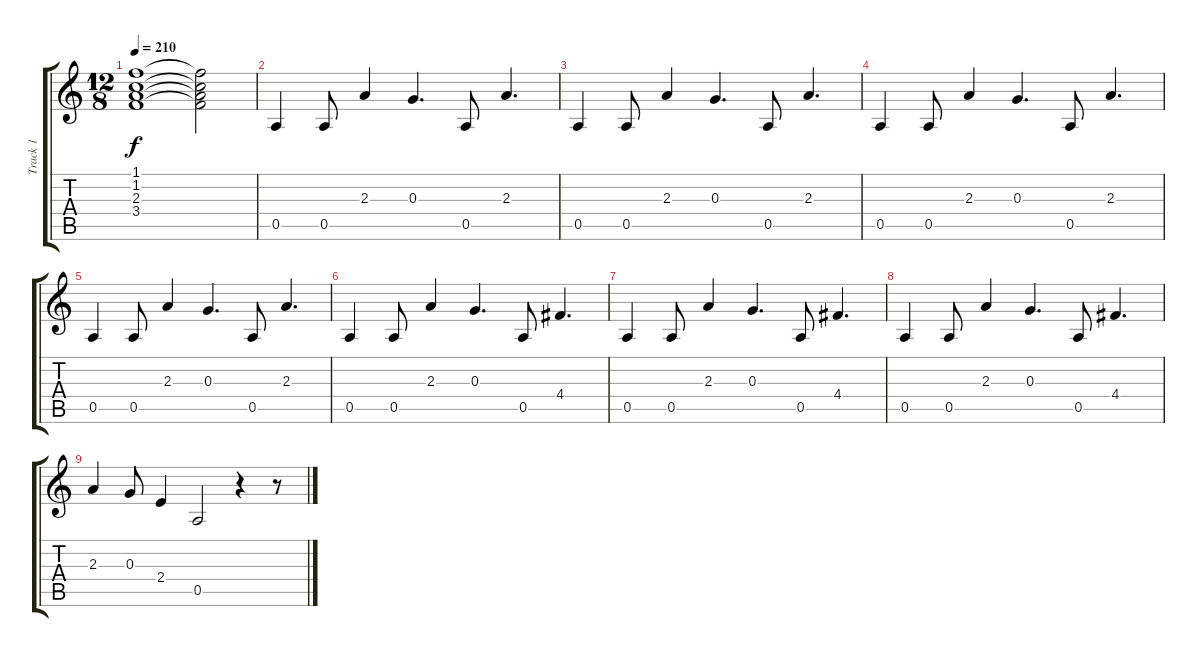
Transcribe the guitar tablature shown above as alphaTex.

\track ("Track 1" "Track 1") {instrument distortionguitar}
\staff {score tabs}
\tuning (E4 B3 G3 D3 A2 E2) {hide}
\ts (12 8)
\tempo 210
\clef g2
\ks c
(1.1{t} 1.2{t} 2.3{t} 3.4{t}).1{dy f} (1.1{t} 1.2{t} 2.3{t} 3.4{t}).2 |
0.5.4 0.5.8 2.3.4 0.3.4{d} 0.5.8 2.3.4{d} |
0.5.4 0.5.8 2.3.4 0.3.4{d} 0.5.8 2.3.4{d} |
0.5.4 0.5.8 2.3.4 0.3.4{d} 0.5.8 2.3.4{d} |
0.5.4 0.5.8 2.3.4 0.3.4{d} 0.5.8 2.3.4{d} |
0.5.4 0.5.8 2.3.4 0.3.4{d} 0.5.8 4.4.4{d} |
0.5.4 0.5.8 2.3.4 0.3.4{d} 0.5.8 4.4.4{d} |
0.5.4 0.5.8 2.3.4 0.3.4{d} 0.5.8 4.4.4{d} |
2.3.4 0.3.8 2.4.4 0.5.2 r.4 r.8
